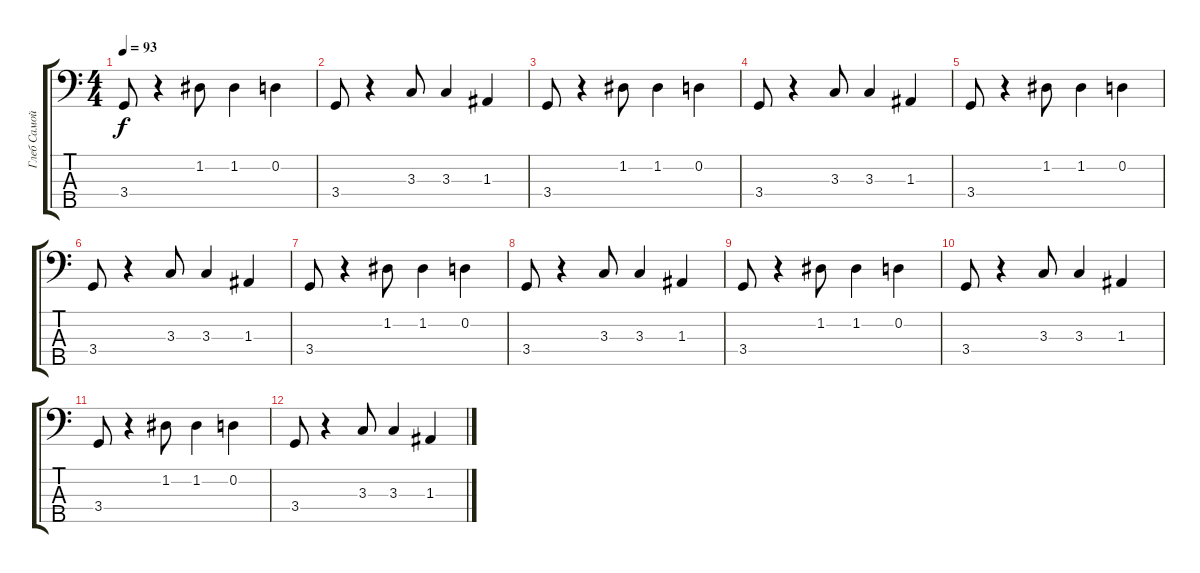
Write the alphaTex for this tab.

\track ("Глеб Самойлов (клавишные)" "Глеб Самой") {instrument fretlessbass}
\staff {score tabs}
\tuning (G2 D2 A1 E1 B0) {hide}
\ts (4 4)
\tempo 93
\clef f4
\ks c
3.4.8{dy f} r.4 1.2.8 1.2.4 0.2.4 |
3.4.8 r.4 3.3.8 3.3.4 1.3.4 |
3.4.8 r.4 1.2.8 1.2.4 0.2.4 |
3.4.8 r.4 3.3.8 3.3.4 1.3.4 |
3.4.8 r.4 1.2.8 1.2.4 0.2.4 |
3.4.8 r.4 3.3.8 3.3.4 1.3.4 |
3.4.8 r.4 1.2.8 1.2.4 0.2.4 |
3.4.8 r.4 3.3.8 3.3.4 1.3.4 |
3.4.8 r.4 1.2.8 1.2.4 0.2.4 |
3.4.8 r.4 3.3.8 3.3.4 1.3.4 |
3.4.8 r.4 1.2.8 1.2.4 0.2.4 |
3.4.8 r.4 3.3.8 3.3.4 1.3.4
